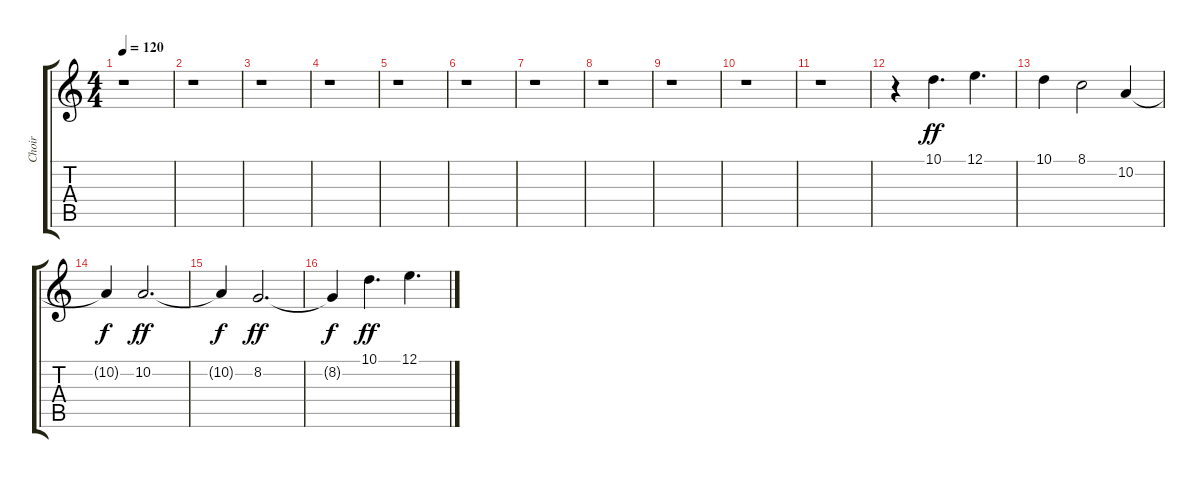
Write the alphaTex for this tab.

\track ("Choir" "Choir") {instrument choiraahs}
\staff {score tabs}
\tuning (E4 B3 G3 D3 A2 D2) {hide}
\ts (4 4)
\tempo 120
\clef g2
\ks c
r.1{dy ff} |
r.1 |
r.1 |
r.1 |
r.1 |
r.1 |
r.1 |
r.1 |
r.1 |
r.1 |
r.1 |
r.4 10.1.4{d} 12.1.4{d} |
10.1.4 8.1.2 10.2.4 |
10.2{t}.4{dy f} 10.2.2{d dy ff} |
10.2{t}.4{dy f} 8.2.2{d dy ff} |
8.2{t}.4{dy f} 10.1.4{d dy ff} 12.1.4{d}
